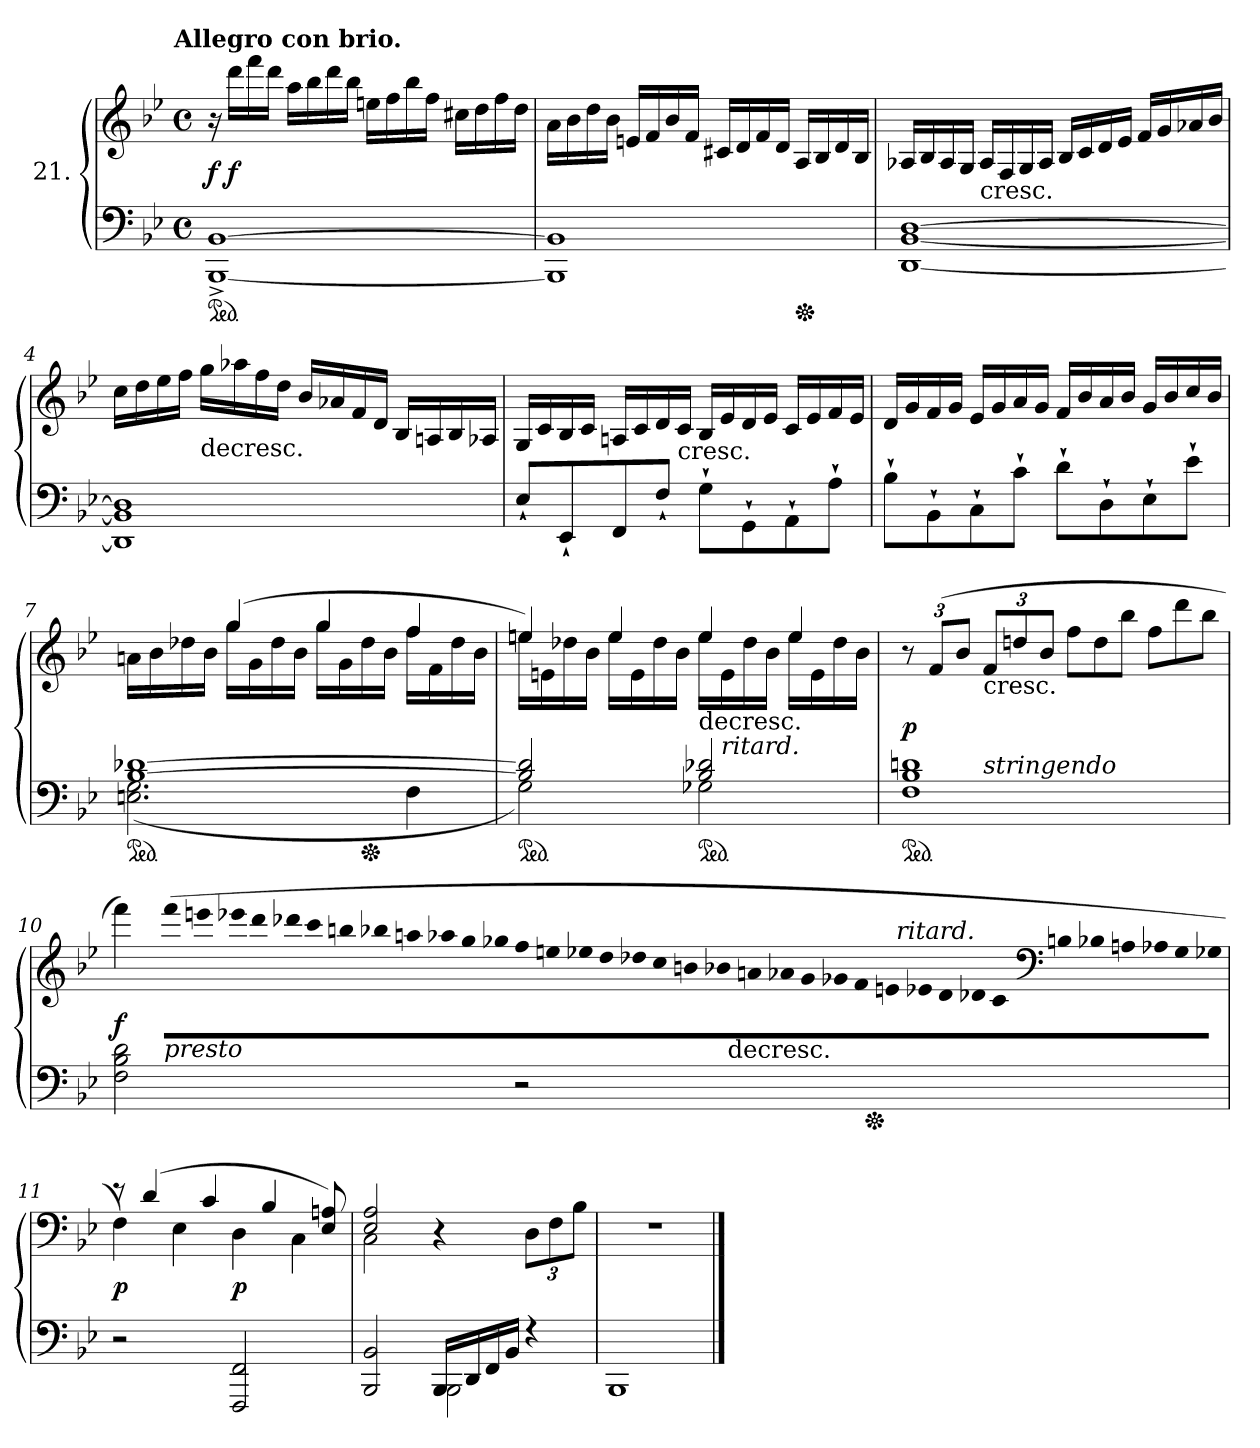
**kern	**kern	**dynam
*part1	*part1	*part1
*staff2	*staff1	*staff1/2
*I"21.	*	*
*clefF4	*clefG2	*
*k[b-e-]	*k[b-e-]	*
*B-:	*B-:	*
!!LO:TX:omd:t=Allegro con brio.
*M4/4	*M4/4	*
*met(c)	*met(c)	*
*MM152	*MM152	*
*ped	*	*
=1	=1	=1
[1BBB-^ [1BB-^	16r	f
.	16dddLL	f
.	16fff	.
.	16dddJJ	.
.	16aaLL	.
.	16bb-	.
.	16ddd	.
.	16bb-JJ	.
.	16eenLL	.
.	16ff	.
.	16bb-	.
.	16ffJJ	.
.	16cc#XLL	.
.	16dd	.
.	16ff	.
.	16ddJJ	.
=2	=2	=2
1BBB-] 1BB-]	16aLL	.
.	16b-	.
.	16dd	.
.	16b-JJ	.
.	16enLL	.
.	16f	.
.	16b-	.
.	16fJJ	.
.	16c#XLL	.
.	16d	.
.	16f	.
.	16dJJ	.
*Xped	*	*
.	16ALL	.
.	16B-	.
.	16d	.
.	16B-JJ	.
=3	=3	=3
[1DD [1BB- [1D	16A-XLL	.
.	16B-	.
.	16A-	.
.	16GJJ	.
!	!LO:TX:c:t=cresc.	!
.	16A-LL	.
.	16F	.
.	16G	.
.	16A-JJ	.
.	16B-LL	.
.	16c	.
.	16d	.
.	16e-JJ	.
.	16fLL	.
.	16g	.
.	16a-X	.
.	16b-JJ	.
!!LO:LB:g=z
=4	=4	=4
1DD] 1BB-] 1D]	16ccLL	.
.	16dd	.
.	16ee-	.
.	16ffJJ	.
!	!LO:TX:c:t=decresc.	!
.	16ggLL	.
.	16aa-X	.
.	16ff	.
.	16ddJJ	.
.	16b-LL	.
.	16a-X	.
.	16f	.
.	16dJJ	.
.	16B-LL	.
.	16An	.
.	16B-	.
.	16A-XJJ	.
=5	=5	=5
8E-`L	16GLL	.
.	16c	.
8EE-`	16B-	.
.	16cJJ	.
8FF	16AnLL	.
.	16c	.
8F`J	16d	.
!	!LO:TX:c:t=cresc.	!
.	16cJJ	.
8G`L	16B-LL	.
.	16e-	.
8GG`	16d	.
.	16e-JJ	.
8AA`	16cLL	.
.	16e-	.
8A`J	16f	.
.	16e-JJ	.
=6	=6	=6
8B-`L	16dLL	.
.	16g	.
8BB-`	16f	.
.	16gJJ	.
8C`	16e-LL	.
.	16g	.
8c`J	16a	.
.	16gJJ	.
8d`L	16fLL	.
.	16b-	.
8D`	16a	.
.	16b-JJ	.
8E-`	16gLL	.
.	16b-	.
8e-`J	16cc	.
.	16b-JJ	.
!!LO:LB:g=z
=7	=7	=7
*^	*^	*
*ped	*	*	*	*
[1B- [1d-X	(2.En 2.G	4ryy	16anLL	.
.	.	.	16b-	.
.	.	.	16dd-X	.
.	.	.	16b-JJ	.
.	.	(4gg	16ggLL	.
.	.	.	16g	.
.	.	.	16dd-	.
.	.	.	16b-JJ	.
.	.	4gg	16ggLL	.
.	.	.	16g	.
*Xped	*	*	*	*
.	.	.	16dd-	.
.	.	.	16b-JJ	.
.	4F	4ff	16ffLL	.
.	.	.	16f	.
.	.	.	16dd-	.
.	.	.	16b-JJ	.
=8	=8	=8	=8	=8
*ped	*	*	*	*
2B-] 2d-]	2G)	4een)	16eenLL	.
.	.	.	16en	.
.	.	.	16dd-X	.
.	.	.	16b-JJ	.
.	.	4ee	16eeLL	.
.	.	.	16e	.
.	.	.	16dd-	.
.	.	.	16b-JJ	.
!	!	!LO:TX:c:t=decresc.	!	!
*ped	*	*	*	*
2B- 2d-X	2G-X	4ee	16eeLL	.
!	!	!	!LO:TX:c:i:t=ritard.	!
.	.	.	16e	.
.	.	.	16dd-	.
.	.	.	16b-JJ	.
.	.	4ee	16eeLL	.
.	.	.	16e	.
.	.	.	16dd-	.
.	.	.	16b-JJ	.
*	*	*v	*v	*
=9	=9	=9	=9
*	*	*Xbrackettup	*
*ped	*	*	*
1F 1B- 1dn	4ryy	12r	p
.	.	(12fL	.
.	.	12b-J	.
!	!	!LO:TX:c:t=cresc.	!
!	!LO:TX:a:i:t=stringendo	!	!
.	2.ryy	12fL	.
.	.	12ddn	.
.	.	12b-J	.
*	*	*Xtuplet	*
.	.	12ffL	.
.	.	12dd	.
.	.	12bb-J	.
.	.	12ffL	.
.	.	12ddd	.
.	.	12bb-J	.
*v	*v	*	*
!!LO:LB:g=z
=10	=10	=10
*	*MM108	*
2F 2B- 2d	4fff)	f
!	!LO:TX:c:i:t=presto	!
!	!LO:N:vis=16	!
.	(48fff!\LL	.
!	!LO:N:vis=16	!
.	48eeen!\	.
!	!LO:N:vis=16	!
.	48eee-X!\	.
!	!LO:N:vis=16	!
.	48ddd!\	.
!	!LO:N:vis=16	!
.	48ddd-X!\	.
!	!LO:N:vis=16	!
.	48ccc!\	.
!	!LO:N:vis=16	!
.	48bbn!\	.
!	!LO:N:vis=16	!
.	48bb-X!\	.
!	!LO:N:vis=16	!
.	48aan!\	.
!	!LO:N:vis=16	!
.	48aa-X!\	.
!	!LO:N:vis=16	!
.	48gg!\	.
!	!LO:N:vis=16	!
.	48gg-X!\	.
!	!LO:N:vis=16	!
2r	48ff!\	.
!	!LO:N:vis=16	!
.	48een!\	.
!	!LO:N:vis=16	!
.	48ee-X!\	.
!	!LO:N:vis=16	!
.	48dd!\	.
!	!LO:N:vis=16	!
.	48dd-X!\	.
!	!LO:N:vis=16	!
.	48cc!\	.
!	!LO:N:vis=16	!
.	48bn!\	.
!	!LO:N:vis=16	!
.	48b-X!\	.
!	!LO:TX:c:t=decresc.	!
!	!LO:N:vis=16	!
.	48an!\	.
!	!LO:N:vis=16	!
.	48a-X!\	.
!	!LO:N:vis=16	!
.	48g!\	.
!	!LO:N:vis=16	!
.	48g-X!\	.
!	!LO:N:vis=16	!
.	48f!\	.
!	!LO:N:vis=16	!
*Xped	*	*
.	48en!\	.
!	!LO:TX:a:i:t=ritard.	!
!	!LO:N:vis=16	!
.	48e-X!\	.
!	!LO:N:vis=16	!
.	48d!\	.
!	!LO:N:vis=16	!
.	48d-X!\	.
!	!LO:N:vis=16	!
.	48c!\	.
*	*clefF4	*
!	!LO:N:vis=16	!
.	48Bn!\	.
!	!LO:N:vis=16	!
.	48B-X!\	.
!	!LO:N:vis=16	!
.	48An!\	.
!	!LO:N:vis=16	!
.	48A-X!\	.
!	!LO:N:vis=16	!
.	48G!\	.
!	!LO:N:vis=16	!
.	48G-X!\JJ	.
=11	=11	=11
*	*MM72	*
*	*^	*
2r	8r	4F)	p
.	(4d	.	.
.	.	4E-	.
.	4c	.	.
2FFF 2FF	.	4D	p
.	4B-	.	.
.	.	4C	.
.	8E- 8An)	.	.
=12	=12	=12	=12
*^	*	*	*
2ryy	2BBB- 2BB-	2E- 2A	2C	.
16BBB-LL	2BBB-	4r	2ryy	.
16DD	.	.	.	.
16FF	.	.	.	.
16BB-JJ	.	.	.	.
*	*	*tuplet	*	*
4r	.	12D\L	.	.
.	.	12F\	.	.
.	.	12B-\J	.	.
*v	*v	*	*	*
*	*v	*v	*
=13	=13	=13
1BBB-	1r	.
==	==	==
*-	*-	*-
